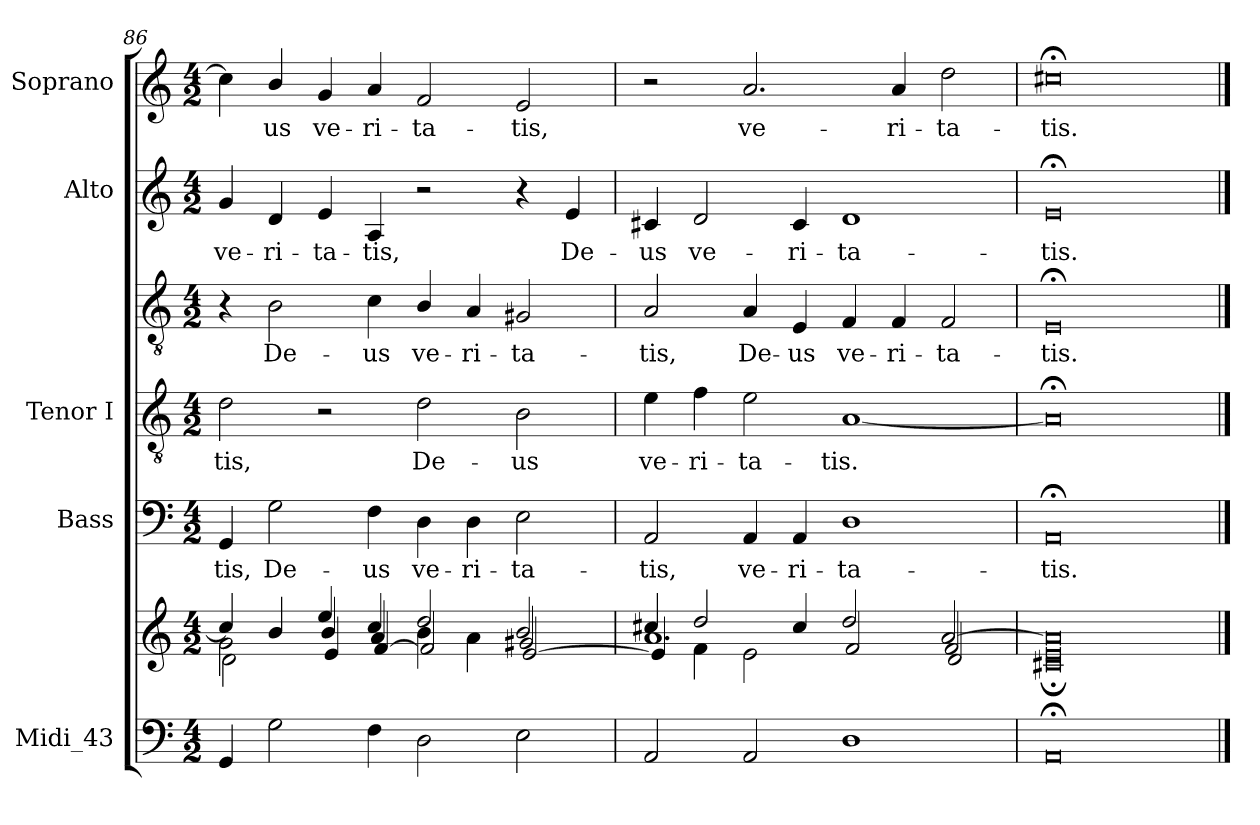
**kern	**kern	**kern	**text	**kern	**text	**kern	**text	**kern	**text	**kern	**text
*part5	*part5	*part4	*part4	*part3	*part3	*part3	*part3	*part2	*part2	*part1	*part1
*staff7	*staff6	*staff5	*staff5	*staff4	*staff4	*staff3	*staff3	*staff2	*staff2	*staff1	*staff1
*I"Midi_43	*	*I"Bass	*	*I"Tenor I	*	*	*	*I"Alto	*	*I"Soprano	*
*	*	*I'B	*	*I'T	*	*	*	*I'A	*	*I'S	*
*clefF4	*clefG2	*clefF4	*	*clefGv2	*	*clefGv2	*	*clefG2	*	*clefG2	*
*k[]	*k[]	*k[]	*	*k[]	*	*k[]	*	*k[]	*	*k[]	*
*C:	*C:	*C:	*	*C:	*	*C:	*	*C:	*	*C:	*
*M4/2	*M4/2	*M4/2	*	*M4/2	*	*M4/2	*	*M4/2	*	*M4/2	*
=86	=86	=86	=86	=86	=86	=86	=86	=86	=86	=86	=86
*	*^	*	*	*	*	*	*	*	*	*	*
*	*	*^	*	*	*	*	*	*	*	*	*	*
!	!	!	!	!	!LO:LY:b	!	!LO:LY:b	!	!	!	!LO:LY:b	!	!
4GG	4cc/]	2g\	2d\	4GG	-tis,	2d	-tis,	4r	.	4g	ve-	4cc]	.
!	!	!	!	!	!LO:LY:b	!	!	!	!LO:LY:b	!	!LO:LY:b	!	!LO:LY:b
2G	4b/	.	.	2G	De-	.	.	2B	-De-	4d	-ri-	4b/	us
!	!	!	!	!	!	!	!	!	!	!	!LO:LY:b	!	!LO:LY:b
.	4ee/	4b/	4e/	.	.	2r	.	.	.	4e	-ta-	4g	ve-
!	!	!	!	!	!LO:LY:b	!	!	!	!LO:LY:b	!	!LO:LY:b	!	!LO:LY:b
4F	4cc/	4a/	[4f/	4F	-us	.	.	4c	-us	4A	-tis,	4a	-ri-
!	!	!	!	!	!LO:LY:b	!	!LO:LY:b	!	!LO:LY:b	!	!	!	!LO:LY:b
2D	2dd/	4b\	2f/]	4D	ve-	2d	De-	4B/	ve-	2r	.	2f	-ta-
!	!	!	!	!	!LO:LY:b	!	!	!	!LO:LY:b	!	!	!	!
.	.	4a\	.	4D	-ri-	.	.	4A	-ri-	.	.	.	.
!	!	!	!	!	!LO:LY:b	!	!LO:LY:b	!	!LO:LY:b	!	!	!	!LO:LY:b
2E	2b/	2g#X/	[2e/	2E	-ta-	2B	-us	2G#X	-ta-	4r	.	2e	-tis,
!	!	!	!	!	!	!	!	!	!	!	!LO:LY:b	!	!
.	.	.	.	.	.	.	.	.	.	4e	De-	.	.
=87	=87	=87	=87	=87	=87	=87	=87	=87	=87	=87	=87	=87	=87
!	!	!	!	!	!LO:LY:b	!	!LO:LY:b	!	!LO:LY:b	!	!LO:LY:b	!	!
2AA	4cc#X/	1.a\	4e/]	2AA	-tis,	4e	-ve-	2A	tis,	4c#X	-us	2r	.
!	!	!	!	!	!	!	!LO:LY:b	!	!	!	!LO:LY:b	!	!
.	2dd/	.	4f\	.	.	4f	-ri-	.	.	2d	ve-	.	.
!	!	!	!	!	!LO:LY:b	!	!LO:LY:b	!	!LO:LY:b	!	!	!	!LO:LY:b
2AA	.	.	2e\	4AA	ve-	2e	-ta-	4A	De-	.	.	2.a	ve-
!	!	!	!	!	!LO:LY:b	!	!	!	!LO:LY:b	!	!LO:LY:b	!	!
.	4cc#/	.	.	4AA	-ri-	.	.	4E	-us	4c#	-ri-	.	.
!	!	!	!	!	!LO:LY:b	!	!LO:LY:b	!	!LO:LY:b	!	!LO:LY:b	!	!
1D	2dd/	.	2f/	1D	-ta-	[1A	-tis.	4F	ve-	1d	-ta-	.	.
!	!	!	!	!	!	!	!	!	!LO:LY:b	!	!	!	!LO:LY:b
.	.	.	.	.	.	.	.	4F	-ri-	.	.	4a	-ri-
!	!	!	!	!	!	!	!	!	!LO:LY:b	!	!	!	!LO:LY:b
.	[2a/	2f/	2d/	.	.	.	.	2F	-ta-	.	.	2dd	-ta-
=88	=88	=88	=88	=88	=88	=88	=88	=88	=88	=88	=88	=88	=88
!	!	!	!	!	!LO:LY:b	!	!	!	!LO:LY:b	!	!LO:LY:b	!	!LO:LY:b
0AA;	0a/]	0e;<\	0c#X\	0AA;<	-tis.	0A;<]	.	0E;<	tis.	0e;<	-tis.	0cc#X;<	-tis.
*	*v	*v	*v	*	*	*	*	*	*	*	*	*	*
==	==	==	==	==	==	==	==	==	==	==	==
*-	*-	*-	*-	*-	*-	*-	*-	*-	*-	*-	*-
